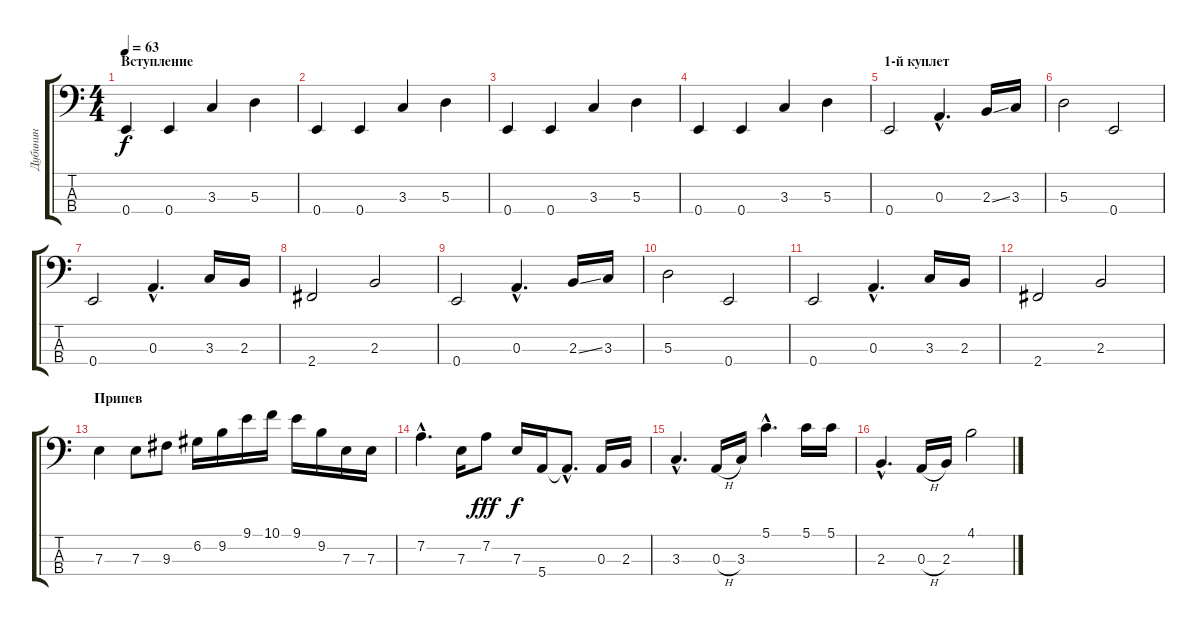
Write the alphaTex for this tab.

\track ("Дубинин" "Дубинин") {instrument electricbassfinger}
\staff {score tabs}
\tuning (G2 D2 A1 E1) {hide}
\ts (4 4)
\section ("" "Вступление")
\tempo 63
\clef f4
\ks c
0.4.4{dy f instrument electricbassfinger} 0.4.4 3.3.4 5.3.4 |
0.4.4 0.4.4 3.3.4 5.3.4 |
0.4.4 0.4.4 3.3.4 5.3.4 |
0.4.4 0.4.4 3.3.4 5.3.4 |
\section ("" "1-й куплет")
0.4.2 0.3{hac}.4{d} 2.3{ss}.16 3.3.16 |
5.3.2 0.4.2 |
0.4.2 0.3{hac}.4{d} 3.3.16 2.3.16 |
2.4.2 2.3.2 |
0.4.2 0.3{hac}.4{d} 2.3{ss}.16 3.3.16 |
5.3.2 0.4.2 |
0.4.2 0.3{hac}.4{d} 3.3.16 2.3.16 |
2.4.2 2.3.2 |
\section ("" "Припев")
7.3.4 7.3.8 9.3.8 6.2.16 9.2.16 9.1.16 10.1.16 9.1.16 9.2.16 7.3.16 7.3.16 |
7.2{hac}.4{d} 7.3.16 7.2.8{dy fff} 7.3.16{dy f} 5.4.16 5.4{hac t}.8{d} 0.3.16 2.3.16 |
3.3{hac}.4{d} 0.3{h}.16 3.3.16 5.1{hac}.4{d} 5.1.16 5.1.16 |
2.3{hac}.4{d} 0.3{h}.16 2.3.16 4.1.2
